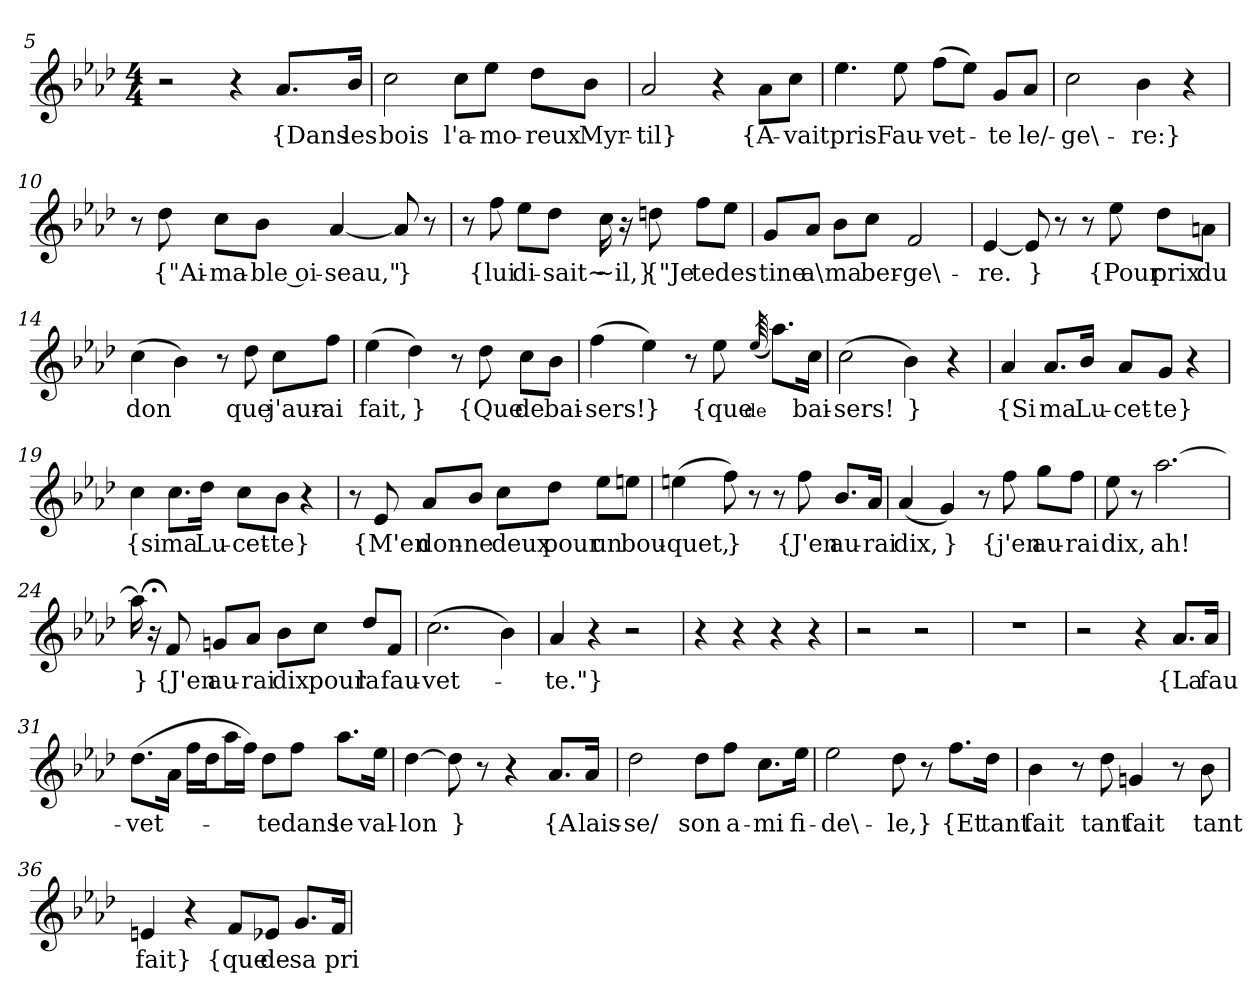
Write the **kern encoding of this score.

**kern	**text
*part1	*part1
*staff1	*staff1
*clefG2	*
*k[b-e-a-d-]	*
*M4/4	*
=5	=5
2r	.
4r	.
8.a-/L	{Dans
16b-/Jk	les
=6	=6
2cc	bois
8cc\L	l'a-
8ee-\J	-mo-
8dd-\L	-reux
8b-\J	Myr-
=7	=7
2a-	-til}
4r	.
8a-\L	{A-
8cc\J	vait
=8	=8
4.ee-	pris
8ee-	Fau-
(8ff\L	-vet-
8ee-\J)	.
8g/L	-te
8a-/J	le/-
=9	=9
2cc	-ge\-
4b-	-re:}
4r	.
=10	=10
8r	.
8dd-	{"Ai-
8cc\L	-ma-
8b-\J	-ble oi-
[4a-	-seau,"
8a-]	}
8r	.
=11	=11
8r	.
8ff	{lui
8ee-\L	di-
8dd-\J	-sait~
16cc	~il,}
16r	.
8ddn	{"Je
8ff\L	te
8ee-\J	des-
=12	=12
8g/L	-tine
8a-/J	a\
8b-\L	ma
8cc\J	ber-
2f	-ge\-
=13	=13
[4e-	-re.
8e-]	}
8r	.
8r	.
8ee-	{Pour
8dd-\L	prix
8an\J	du
=14	=14
(4cc	don
4b-)	.
8r	.
8dd-	que
8cc\L	j'aur-
8ff\J	-ai
=15	=15
(4ee-	fait,
4dd-)	}
8r	.
8dd-	{Que
8cc\L	de
8b-\J	bai-
=16	=16
(4ff	-sers!
4ee-)	}
8r	.
8ee-	{que
(64qee-	de
8.aa-\L)	.
16cc\Jk	bai-
=17	=17
(2cc	-sers!
4b-)	}
4r	.
=18	=18
4a-	{Si
8.a-/L	ma
16b-/Jk	Lu-
8a-/L	-cet-
8g/J	-te}
4r	.
=19	=19
4cc	{si
8.cc\L	ma
16dd-\Jk	Lu-
8cc\L	-cet-
8b-\J	-te}
4r	.
=20	=20
8r	.
8e-	{M'en
8a-/L	don-
8b-/J	-ne
8cc\L	deux
8dd-\J	pour
8ee-\L	un
8een\J	bou-
=21	=21
(4een	-quet,
8ff)	}
8r	.
8r	.
8ff	{J'en
8.b-/L	au-
16a-/Jk	-rai
=22	=22
(4a-	dix,
4g)	}
8r	.
8ff	{j'en
8gg\L	au-
8ff\J	-rai
=23	=23
8ee-	dix,
8r	.
[2.aa-	ah!
=24	=24
16aa-]	}
16r;<	.
8f	{J'en
8gn/L	au-
8a-/J	-rai
8b-\L	dix
8cc\J	pour
8dd-/L	la
8f/J	fau-
=25	=25
(2.cc	-vet-
4b-)	.
=26	=26
4a-	-te."}
4r	.
2r	.
=27	=27
4r	.
4r	.
4r	.
4r	.
=28	=28
2r	.
2r	.
=29	=29
1r	.
=30	=30
2r	.
4r	.
8.a-/L	{La
16a-/Jk	fau-
=31	=31
(8.dd-\L	-vet-
16a-\Jk	.
16ff\LL	.
16dd-\J	.
16aa-\L	.
16ff\JJ)	.
8dd-\L	-te
8ff\J	dans
8.aa-\L	le
16ee-\Jk	val-
=32	=32
[4dd-	-lon
8dd-]	}
8r	.
4r	.
8.a-/L	{A
16a-/Jk	lais-
=33	=33
2dd-	-se/
8dd-\L	son
8ff\J	a-
8.cc\L	-mi
16ee-\Jk	fi-
=34	=34
2ee-	-de\-
8dd-	-le,}
8r	.
8.ff\L	{Et
16dd-\Jk	tant
=35	=35
4b-	fait
8r	.
8dd-	tant
4gn	fait
8r	.
8b-	tant
=36	=36
4en	fait}
4r	.
8f/L	{que
8e-X/J	de
8.g/L	sa
16f/Jk	pri-
=	=
*-	*-
